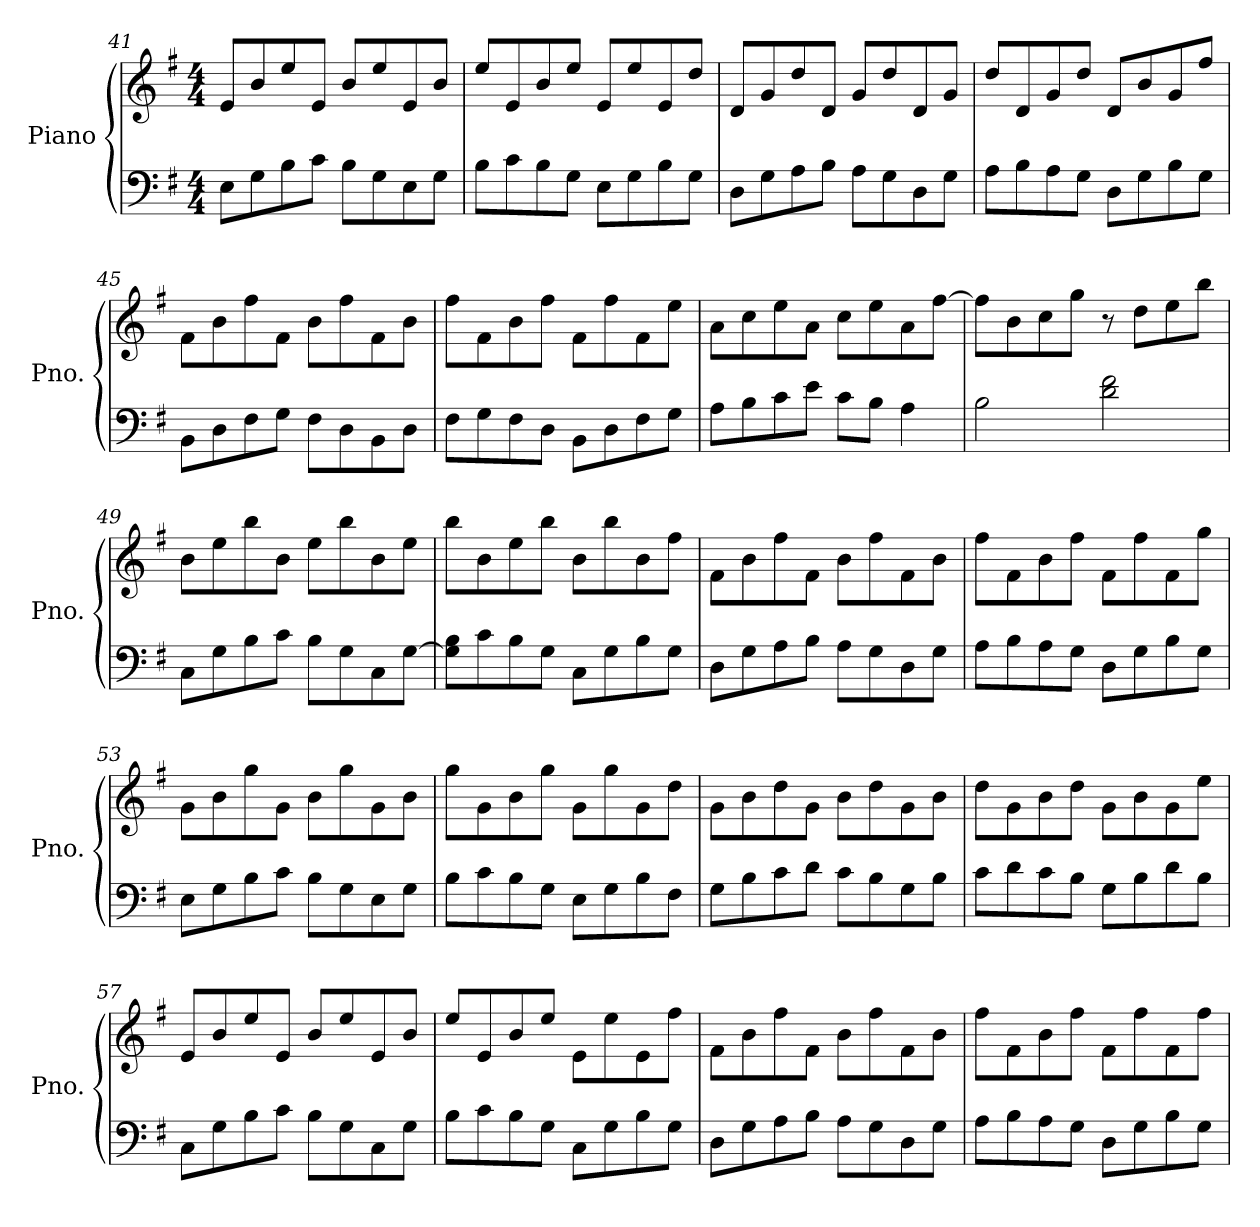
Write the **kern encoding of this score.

**kern	**kern
*part1	*part1
*staff2	*staff1
*I"Piano	*
*I'Pno.	*
!!LO:LB:g=z
*clefF4	*clefG2
*k[f#]	*k[f#]
*M4/4	*M4/4
=41	=41
8E\L	8e/L
8G\	8b/
8B\	8ee/
8c\J	8e/J
8B\L	8b/L
8G\	8ee/
8E\	8e/
8G\J	8b/J
=42	=42
8B\L	8ee/L
8c\	8e/
8B\	8b/
8G\J	8ee/J
8E\L	8e/L
8G\	8ee/
8B\	8e/
8G\J	8dd/J
=43	=43
8D\L	8d/L
8G\	8g/
8A\	8dd/
8B\J	8d/J
8A\L	8g/L
8G\	8dd/
8D\	8d/
8G\J	8g/J
=44	=44
8A\L	8dd/L
8B\	8d/
8A\	8g/
8G\J	8dd/J
8D\L	8d/L
8G\	8b/
8B\	8g/
8G\J	8ff#/J
!!LO:LB:g=z
=45	=45
8BB\L	8f#\L
8D\	8b\
8F#\	8ff#\
8G\J	8f#\J
8F#\L	8b\L
8D\	8ff#\
8BB\	8f#\
8D\J	8b\J
=46	=46
8F#\L	8ff#\L
8G\	8f#\
8F#\	8b\
8D\J	8ff#\J
8BB\L	8f#\L
8D\	8ff#\
8F#\	8f#\
8G\J	8ee\J
=47	=47
8A\L	8a\L
8B\	8cc\
8c\	8ee\
8e\J	8a\J
8c\L	8cc\L
8B\J	8ee\
4A\	8a\
.	[8ff#\J
=48	=48
2B\	8ff#\L]
.	8b\
.	8cc\
.	8gg\J
2d\ 2f#\	8r
.	8dd\L
.	8ee\
.	8bb\J
!!LO:PB:g=z
=49	=49
8C\L	8b\L
8G\	8ee\
8B\	8bb\
8c\J	8b\J
8B\L	8ee\L
8G\	8bb\
8C\	8b\
[8G\J	8ee\J
=50	=50
8G\] 8B\L	8bb\L
8c\	8b\
8B\	8ee\
8G\J	8bb\J
8C\L	8b\L
8G\	8bb\
8B\	8b\
8G\J	8ff#\J
=51	=51
8D\L	8f#\L
8G\	8b\
8A\	8ff#\
8B\J	8f#\J
8A\L	8b\L
8G\	8ff#\
8D\	8f#\
8G\J	8b\J
=52	=52
8A\L	8ff#\L
8B\	8f#\
8A\	8b\
8G\J	8ff#\J
8D\L	8f#\L
8G\	8ff#\
8B\	8f#\
8G\J	8gg\J
!!LO:LB:g=z
=53	=53
8E\L	8g\L
8G\	8b\
8B\	8gg\
8c\J	8g\J
8B\L	8b\L
8G\	8gg\
8E\	8g\
8G\J	8b\J
=54	=54
8B\L	8gg\L
8c\	8g\
8B\	8b\
8G\J	8gg\J
8E\L	8g\L
8G\	8gg\
8B\	8g\
8F#\J	8dd\J
=55	=55
8G\L	8g\L
8B\	8b\
8c\	8dd\
8d\J	8g\J
8c\L	8b\L
8B\	8dd\
8G\	8g\
8B\J	8b\J
=56	=56
8c\L	8dd\L
8d\	8g\
8c\	8b\
8B\J	8dd\J
8G\L	8g\L
8B\	8b\
8d\	8g\
8B\J	8ee\J
!!LO:LB:g=z
=57	=57
8C\L	8e/L
8G\	8b/
8B\	8ee/
8c\J	8e/J
8B\L	8b/L
8G\	8ee/
8C\	8e/
8G\J	8b/J
=58	=58
8B\L	8ee/L
8c\	8e/
8B\	8b/
8G\J	8ee/J
8C\L	8e\L
8G\	8ee\
8B\	8e\
8G\J	8ff#\J
=59	=59
8D\L	8f#\L
8G\	8b\
8A\	8ff#\
8B\J	8f#\J
8A\L	8b\L
8G\	8ff#\
8D\	8f#\
8G\J	8b\J
=60	=60
8A\L	8ff#\L
8B\	8f#\
8A\	8b\
8G\J	8ff#\J
8D\L	8f#\L
8G\	8ff#\
8B\	8f#\
8G\J	8ff#\J
=	=
*-	*-
